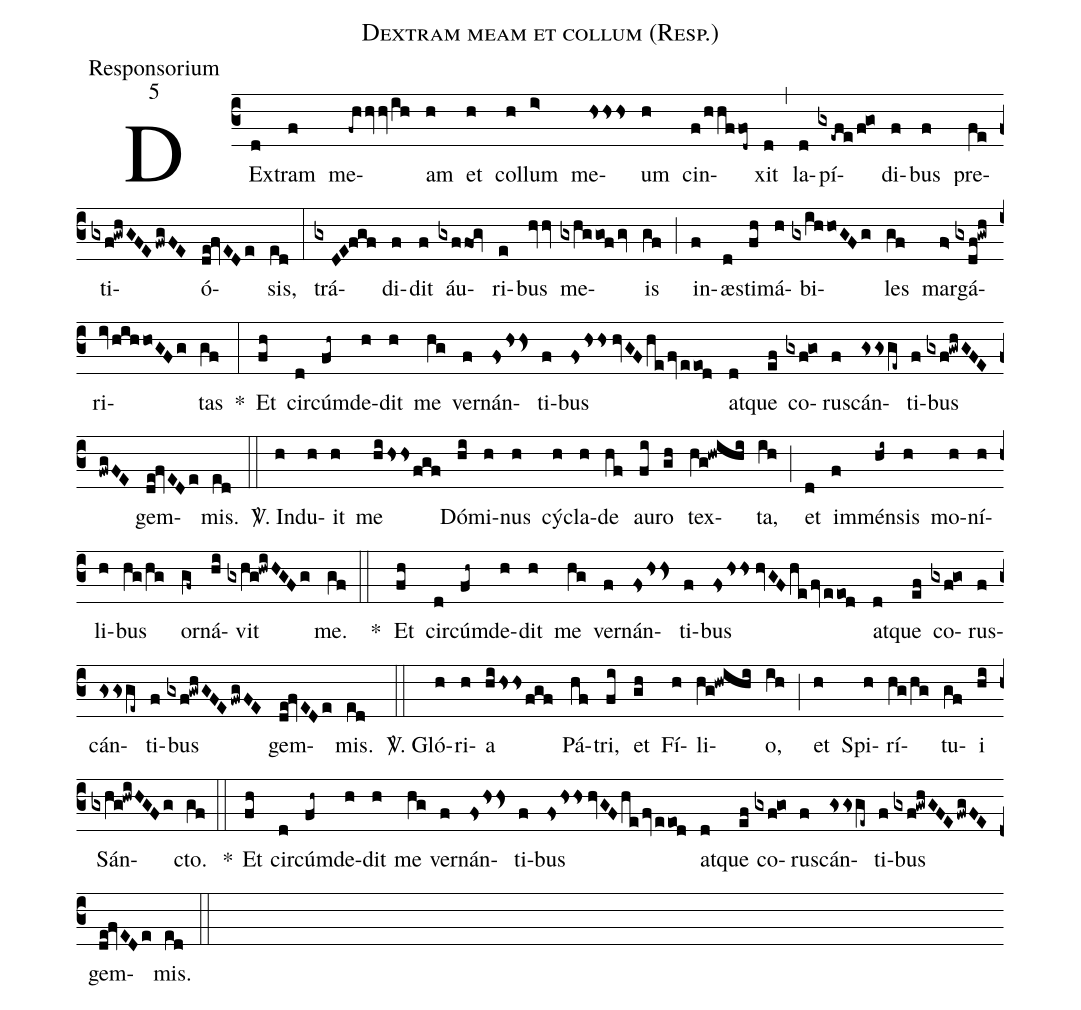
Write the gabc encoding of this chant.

name:Dextram meam et collum (Resp.);
office-part:Responsorium;
mode:5;
%%
(c3)DEx(d)tram(f) me(-fhhvhvih)am(h) et(h) col(h)lum(i>) me(hsss)um(h) cin(f/hhffod~)xit(d) (,) la(d)pí(gx-efe/f!go)di(f)bus(f) pre(fe)ti(gxf!gwhGFE/fwgFE)ó(de!fvEDe)sis,(ed) (:) trá(gxDE!fgf)di(f)dit(f) áu(gxffog)ri(e)bus(hvhv) me(gxhggof/gv)is(gf) (;) in(f)æs(d)ti(fh)má(h)bi(gxihhoGFg)les(gf) mar(f>)gá(gxdf!gwh)ri(ivhihhoGFg)tas(gf) *(:) Et(fh) cir(d)cúm(fh~)de(h)dit(h) me(hg) ver(f)nán(fshsHs>)ti(f)bus(fshss//hvGFhefv/eeod) at(d)que(ef) co(gxf!go)rus(f)cán(gssge~)ti(f)bus(gxf!gwhGFE/fwgFE) gem(de!fvEDe)mis.(ed) (::)

<sp>V/</sp>. Ind(h)u(h)it(h) me(hi/hssfgf) Dó(hi)mi(h)nus(h) cý(h)cla(h)de(hf) au(fi)ro(gh) tex(hg!hwihi)ta,(ih) (;) et(d) im(f)mén(hi~)sis(h) mo(h)ní(h)li(h)bus(hg/hg) or(gf~)ná(hi)vit(gxhg!hwiHGFg) me.(gf) (::)
*() Et(fh) cir(d)cúm(fh~)de(h)dit(h) me(hg) ver(f)nán(fshsHs>)ti(f)bus(fshss//hvGFhefv/eeod) at(d)que(ef) co(gxf!go)rus(f)cán(gssge~)ti(f)bus(gxf!gwhGFE/fwgFE) gem(de!fvEDe)mis.(ed) (::)

<sp>V/</sp>. Gló(h)ri(h)a(hi/hss/fgf) Pá(hf)tri,(fi) et(gh) Fí(h)li(hg!hwihi)o,(ih) (;) et(h) Spi(h)rí(hg/hg)tu(gf)i(hi) Sán(gxhg!hwiHGFg)cto.(gf) (::)
*() Et(fh) cir(d)cúm(fh~)de(h)dit(h) me(hg) ver(f)nán(fshsHs>)ti(f)bus(fshss//hvGFhefv/eeod) at(d)que(ef) co(gxf!go)rus(f)cán(gssge~)ti(f)bus(gxf!gwhGFE/fwgFE) gem(de!fvEDe)mis.(ed) (::)
